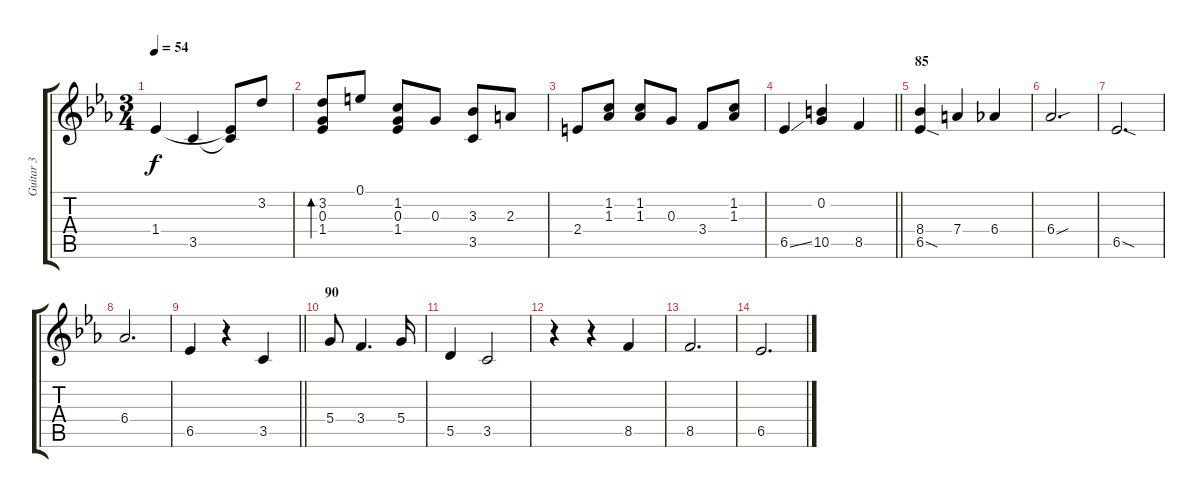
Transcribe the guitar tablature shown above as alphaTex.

\track ("Guitar 3" "Guitar 3") {instrument acousticguitarnylon}
\staff {score tabs}
\tuning (E4 B3 G3 D3 A2 E2) {hide}
\ts (3 4)
\tempo 54
\clef g2
\ks eb
1.4.4{dy f} 3.5.4 (1.4{t} 3.5{t}).8 3.2.8 |
(3.2 0.3 1.4).8{bd 240} 0.1.8 (1.2 0.3 1.4).8 0.3.8 (3.3 3.5).8 2.3.8 |
2.4.8 (1.2 1.3).8 (1.2 1.3).8 0.3.8 3.4.8 (1.2 1.3).8 |
\barLineRight lightlight
6.5{ss}.4 (0.2 10.5).4 8.5.4 |
\section ("" "85")
(8.4 6.5{sod}).4 7.4.4 6.4.4 |
6.4{sou}.2{d} |
6.5{sod}.2{d} |
6.4.2{d} |
\barLineRight lightlight
6.5.4 r.4 3.5.4 |
\section ("" "90")
5.4.8 3.4.4{d} 5.4.16 |
5.5.4 3.5.2 |
r.4 r.4 8.5.4 |
8.5.2{d} |
6.5.2{d}
